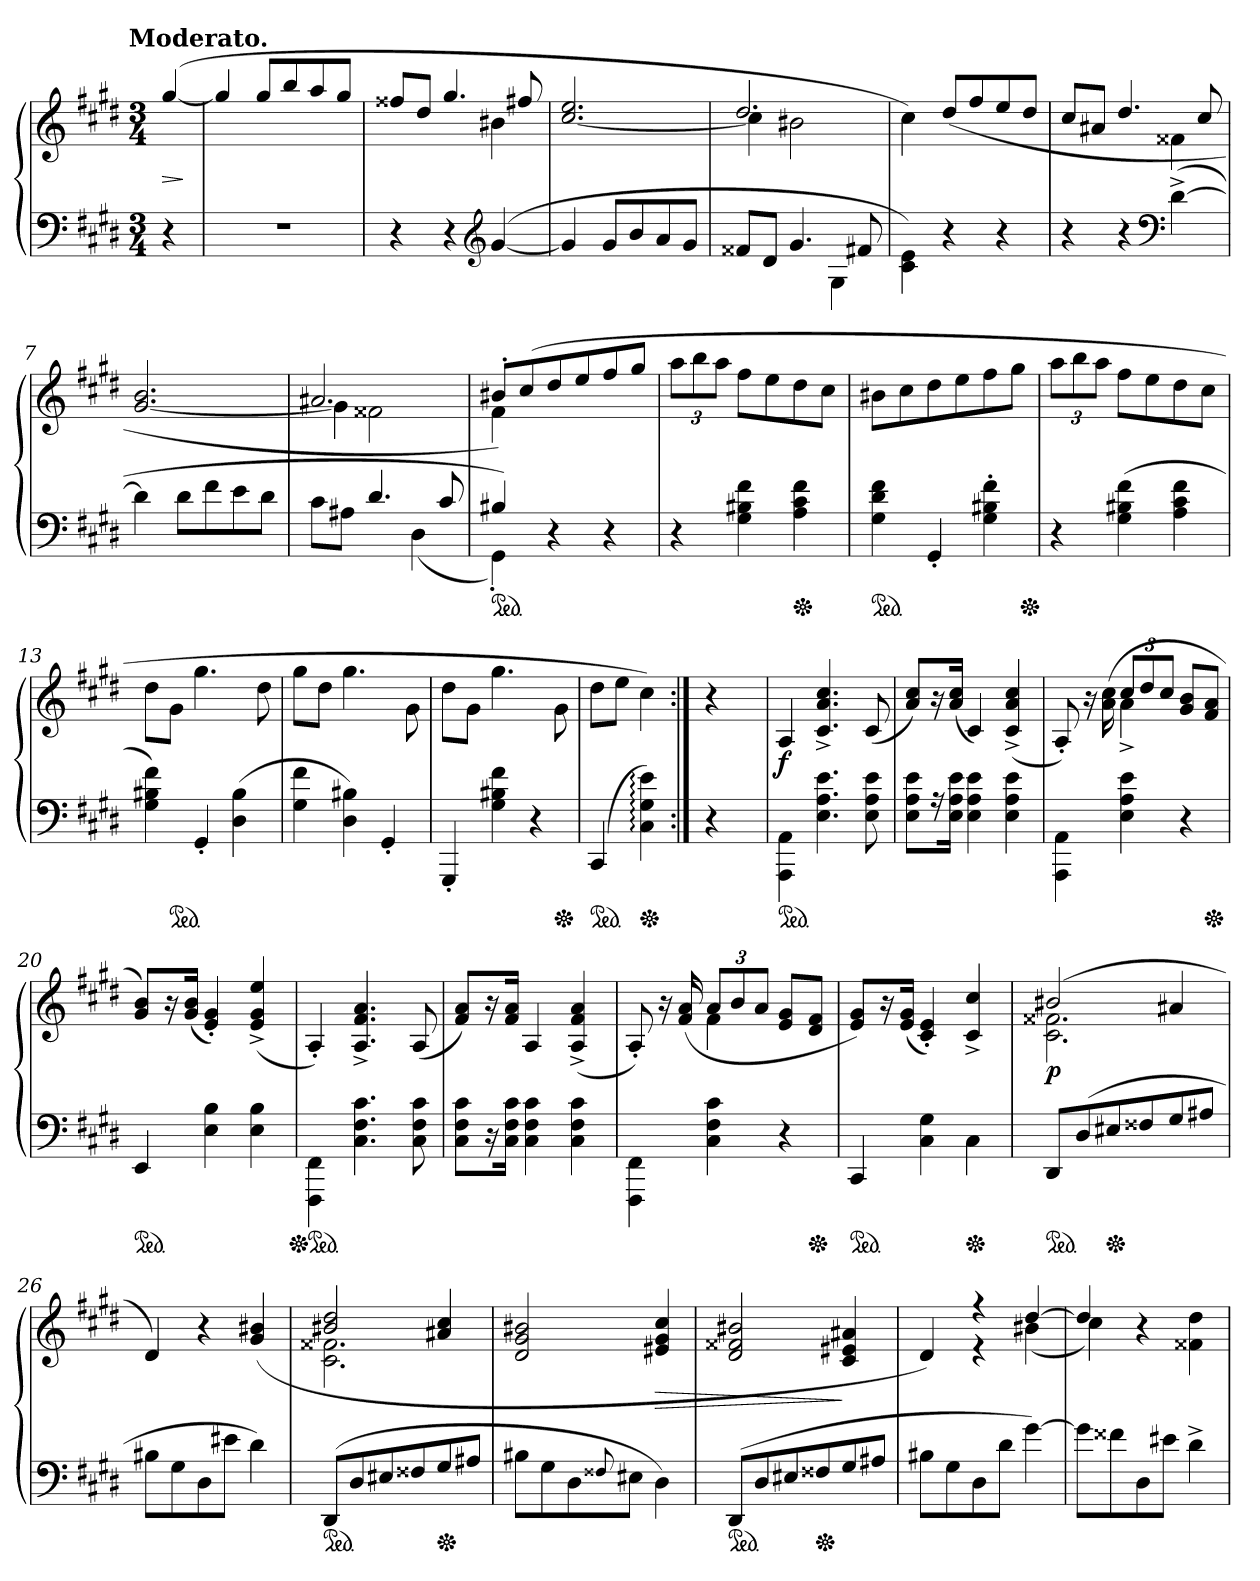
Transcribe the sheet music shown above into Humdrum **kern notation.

**kern	**kern	**dynam
*part1	*part1	*part1
*staff2	*staff1	*staff1/2
*clefF4	*clefG2	*
*k[f#c#g#d#]	*k[f#c#g#d#]	*
*c#:	*c#:	*
!!LO:TX:omd:t=Moderato.
*M3/4	*M3/4	*
=	=	=
4r	([4gg#/	>
.	.	]
=1	=1	=1
2.r	4gg#/]	.
.	8gg#/L	.
.	8bb	.
.	8aa	.
.	8gg#J	.
=2	=2	=2
*	*^	*
4r	8ff##X/L	2ryy	.
.	8dd#/J	.	.
4r	4.gg#	.	.
*clefG2	*	*	*
([4g#	.	4b#X	.
.	8ff#X	.	.
*	*v	*v	*
=3	=3	=3
4g#]	[2.cc#/ 2.ee/	.
8g#L	.	.
8b	.	.
8a	.	.
8g#J	.	.
=4	=4	=4
*^	*^	*
8f##XL	4ryy	2.dd#/	4cc#]	.
8d#J	.	.	.	.
4.g#	4ryy	.	2b#X	.
.	4G#	.	.	.
8f#X	.	.	.	.
*v	*v	*	*	*
*	*v	*v	*
=5	=5	=5
4c#\ 4e\)	4cc#)	.
4r	(>8dd#/L	.
.	8ff#/	.
4r	8ee/	.
.	8dd#/J	.
=6	=6	=6
*	*^	*
4r	8cc#/L	2ryy	.
.	8a#XJ	.	.
4r	4.dd#	.	.
*clefF4	*	*	*
(>[4d#^<	.	4f##X	.
.	8cc#	.	.
*	*v	*v	*
=7	=7	=7
4d#]	[2.g# 2.b	.
8d#L	.	.
8f#	.	.
8e	.	.
8d#J	.	.
=8	=8	=8
*^	*^	*
8c#\L	4ryy	2.a#X	4g#]	.
8A#XJ	.	.	.	.
4.d#	4ryy	.	2f##X	.
.	(>4D#	.	.	.
8c#	.	.	.	.
=9	=9	=9	=9	=9
*ped	*	*	*	*
4B#X/)	4GG#'>\)	8b#X'>L)	4f#	.
.	.	(8cc#	.	.
4r	2ryy	8dd#	2ryy	.
.	.	8ee	.	.
4r	.	8ff#	.	.
.	.	8gg#J	.	.
*v	*v	*	*	*
*	*v	*v	*
=10	=10	=10
4r	12aaL	.
.	12bb	.
.	12aaJ	.
4G# 4B#X 4f#	8ff#L	.
.	8ee	.
*Xped	*	*
4A 4c# 4f#	8dd#	.
.	8cc#J	.
=11	=11	=11
*ped	*	*
4G# 4d# 4f#	8b#XL	.
.	8cc#	.
4GG#'<	8dd#	.
.	8ee	.
4G#'> 4B#X'> 4f#'>	8ff#	.
.	8gg#J	.
*Xped	*	*
=12	=12	=12
4r	12aaL	.
.	12bb	.
.	12aaJ	.
(4G# 4B#X 4f#	8ff#L	.
.	8ee	.
4A 4c# 4f#	8dd#	.
.	8cc#J	.
=13	=13	=13
4G# 4B#X 4f#)	8dd#\L	.
*ped	*	*
.	8g#\J	.
4GG#'<	4.gg#	.
(4D# 4B#	.	.
.	8dd#	.
=14	=14	=14
4G# 4f#	8gg#L	.
.	8dd#J	.
4D# 4B#X)	4.gg#	.
4GG#'<	.	.
.	8g#\	.
=15	=15	=15
4GGG#'<	8dd#\L	.
.	8g#\J	.
4G# 4B#X 4f#	4.gg#	.
4r	.	.
*Xped	*	*
.	8g#\	.
=16	=16	=16
*ped	*	*
(>4CC#	8dd#L	.
.	8eeJ	.
*Xped	*	*
4C#: 4G#: 4e:)	4cc#)	.
=:|!	=:|!	=:|!
4r	4r	.
=17	=17	=17
*ped	*	*
4AAA\ 4AA\	4A/	f
4.E 4.A 4.e	4.c#^< 4.a^< 4.cc#^<	.
8E 8A 8e	(<8c#	.
=18	=18	=18
8E 8A 8eL	8a/ 8cc#/L)	.
16r	16r	.
16E 16A 16eJk	(16a 16cc#Jk	.
4E 4A 4e	4c#)	.
4E 4A 4e	(>4c#^< 4a^< 4cc#^<	.
=19	=19	=19
*	*^	*
4AAA\ 4AA\	8A'/)	4ryy	.
.	16r	.	.
.	(16a 16cc#	.	.
4E 4A 4e	12cc#L	4a^<	.
.	12dd#	.	.
.	12cc#J	.	.
4r	8g# 8bL	4ryy	.
*Xped	*	*	*
.	8f# 8aJ	.	.
*	*v	*v	*
=20	=20	=20
*ped	*	*
4EE	8g# 8bL)	.
.	16r	.
.	(>16g# 16bJk	.
4E 4B	4e'> 4g#'>)	.
4E 4B	(>4e^< 4g#^< 4ee^<	.
=21	=21	=21
*Xped	*	*
*ped	*	*
4FFF#\ 4FF#\	4A'>/)	.
4.C# 4.F# 4.c#	4.A^< 4.f#^< 4.a^<	.
8C# 8F# 8c#	(<8A	.
=22	=22	=22
8C# 8F# 8c#L	8f# 8aL)	.
16r	16r	.
16C# 16F# 16c#Jk	16f# 16aJk	.
4C# 4F# 4c#	4A	.
4C# 4F# 4c#	(>4A^< 4f#^< 4a^<	.
=23	=23	=23
*	*^	*
4FFF#\ 4FF#\	8A'>/)	4ryy	.
.	16r	.	.
.	(>16f# 16a	.	.
4C# 4F# 4c#	12aL	4f#	.
.	12b	.	.
.	12aJ	.	.
4r	8e 8g#L	4ryy	.
*Xped	*	*	*
.	8d# 8f#J	.	.
*	*v	*v	*
=24	=24	=24
*ped	*	*
4CC#	8e 8g#L)	.
.	16r	.
.	(<16e 16g#Jk	.
4C# 4G#	4c#'< 4e'<)	.
*Xped	*	*
4C#\	4c#^< 4cc#^<	.
=25	=25	=25
*	*^	*
*ped	*	*	*
8DD#L	(2b#X	2.c# 2.f##X	p
(8D#	.	.	.
*Xped	*	*	*
8E#X	.	.	.
8F##X	.	.	.
8G#	4a#X	.	.
8A#XJ	.	.	.
*	*v	*v	*
=26	=26	=26
8B#XL	4d#)	.
8G#	.	.
8D#	4r	.
8e#XJ	.	.
4d#)	(>4g# 4b#X	.
=27	=27	=27
*	*^	*
*ped	*	*	*
(8DD#L	2b#X 2dd#	2.c# 2.f##X	.
8D#	.	.	.
8E#X	.	.	.
8F##X	.	.	.
*Xped	*	*	*
8G#	4a#X 4cc#	.	.
8A#XJ	.	.	.
*	*v	*v	*
=28	=28	=28
8B#XL	2d# 2g# 2b#X	.
8G#	.	.
8D#	.	.
8qqF##X/	.	.
8E#XJ	.	.
4D#)	4e#X 4g# 4cc#	>
=29	=29	=29
*ped	*	*
(8DD#L	2d# 2f##X 2b#X	.
8D#	.	.
8E#X	.	.
*Xped	*	*
8F##X	.	.
8G#	4c# 4e#X 4a#X	]
8A#XJ	.	.
=30	=30	=30
*	*^	*
8B#XL	4d#)	4ryy	.
8G#	.	.	.
8D#	4r	4r	.
8d#J	.	.	.
[4g#)	[4dd#	(4b#X	.
=31	=31	=31	=31
8g#L]	4dd#]	4cc#)	.
8f##X	.	.	.
8D#	4r	2ryy	.
8e#XJ	.	.	.
4d#^>	4f##X\ 4dd#\	.	.
*	*v	*v	*
=	=	=
*-	*-	*-
